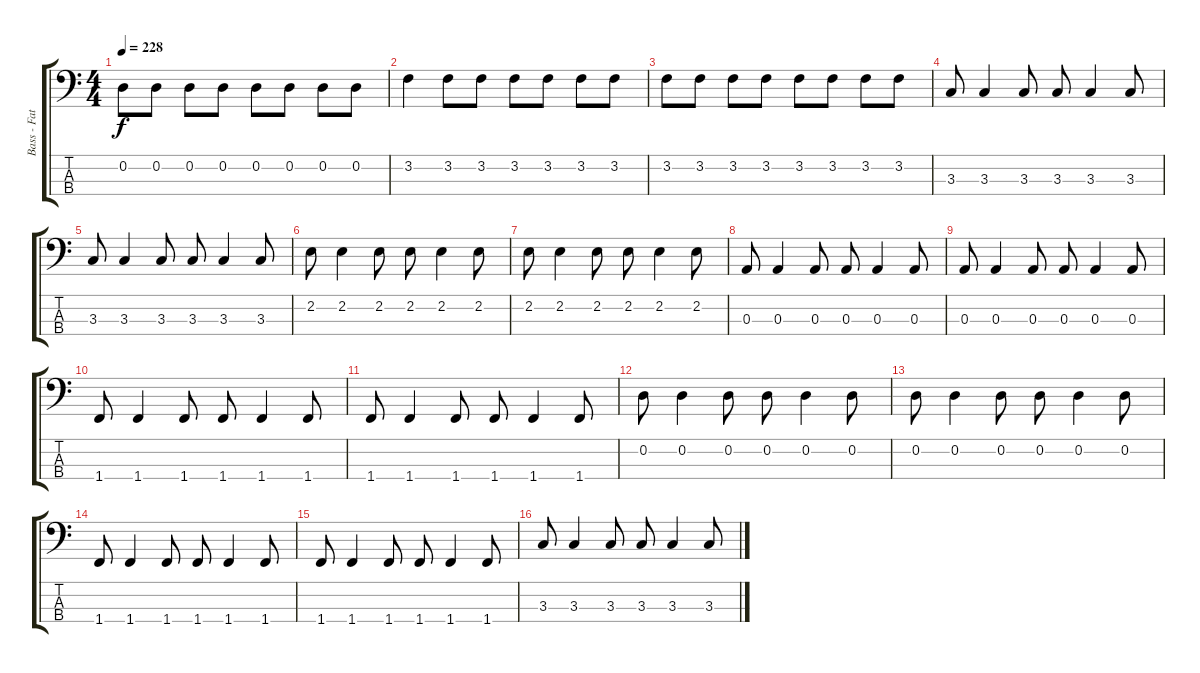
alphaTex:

\track ("Bass - Fat Mike" "Bass - Fat") {instrument electricbasspick}
\staff {score tabs}
\tuning (G2 D2 A1 E1) {hide}
\ts (4 4)
\tempo 228
\clef f4
\ks c
0.2.8{dy f} 0.2.8 0.2.8 0.2.8 0.2.8 0.2.8 0.2.8 0.2.8 |
3.2.4 3.2.8 3.2.8 3.2.8 3.2.8 3.2.8 3.2.8 |
3.2.8 3.2.8 3.2.8 3.2.8 3.2.8 3.2.8 3.2.8 3.2.8 |
3.3.8 3.3.4 3.3.8 3.3.8 3.3.4 3.3.8 |
3.3.8 3.3.4 3.3.8 3.3.8 3.3.4 3.3.8 |
2.2.8 2.2.4 2.2.8 2.2.8 2.2.4 2.2.8 |
2.2.8 2.2.4 2.2.8 2.2.8 2.2.4 2.2.8 |
0.3.8 0.3.4 0.3.8 0.3.8 0.3.4 0.3.8 |
0.3.8 0.3.4 0.3.8 0.3.8 0.3.4 0.3.8 |
1.4.8 1.4.4 1.4.8 1.4.8 1.4.4 1.4.8 |
1.4.8 1.4.4 1.4.8 1.4.8 1.4.4 1.4.8 |
0.2.8 0.2.4 0.2.8 0.2.8 0.2.4 0.2.8 |
0.2.8 0.2.4 0.2.8 0.2.8 0.2.4 0.2.8 |
1.4.8 1.4.4 1.4.8 1.4.8 1.4.4 1.4.8 |
1.4.8 1.4.4 1.4.8 1.4.8 1.4.4 1.4.8 |
3.3.8 3.3.4 3.3.8 3.3.8 3.3.4 3.3.8
